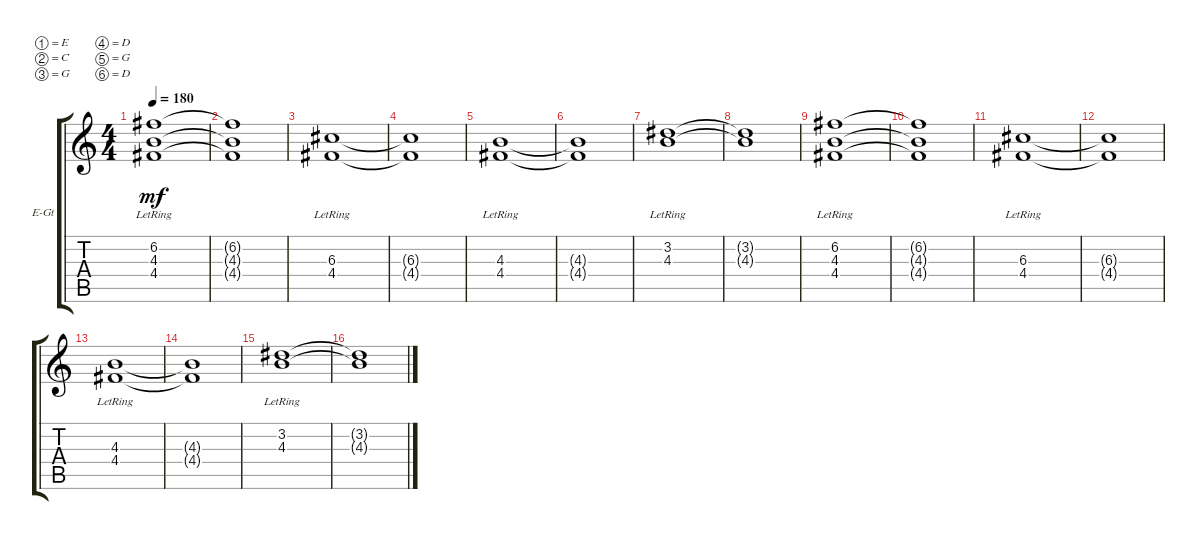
\defaultSystemsLayout 4
\bracketExtendMode groupsimilarinstruments
\firstSystemTrackNameOrientation horizontal
\otherSystemsTrackNameOrientation horizontal
\track ("Гитара (Лек) Ч" "E-Gt") {instrument electricguitarclean}
\staff {score tabs}
\tuning (E4 C4 G3 D3 G2 D2)
\ts (4 4)
\tempo 180
\clef g2
\scale
0.487395
\ks c
(4.4{lr} 4.3{lr} 6.2{lr}).1{dy mf instrument electricguitarclean} |
\scale
0.256303 (4.4{t} 4.3{t} 6.2{t}).1 |
\scale
0.256303 (4.4{lr} 6.3{lr}).1 |
\scale
0.333333 (4.4{t} 6.3{t}).1 |
\scale
0.333333 (4.4{lr} 4.3{lr}).1 |
\scale
0.333333 (4.3{t} 4.4{t}).1 |
\scale
0.333333 (4.3{lr} 3.2{lr}).1 |
\scale
0.333333 (4.3{t} 3.2{t}).1 |
\scale
0.333333 (4.4{lr} 4.3{lr} 6.2{lr}).1 |
\scale
0.333333 (4.4{t} 4.3{t} 6.2{t}).1 |
\scale
0.333333 (4.4{lr} 6.3{lr}).1 |
\scale
0.333333 (4.4{t} 6.3{t}).1 |
\scale
0.333333 (4.4{lr} 4.3{lr}).1 |
\scale
0.333333 (4.3{t} 4.4{t}).1 |
\scale
0.333333 (4.3{lr} 3.2{lr}).1 |
\scale
0.333333 (4.3{t} 3.2{t}).1
